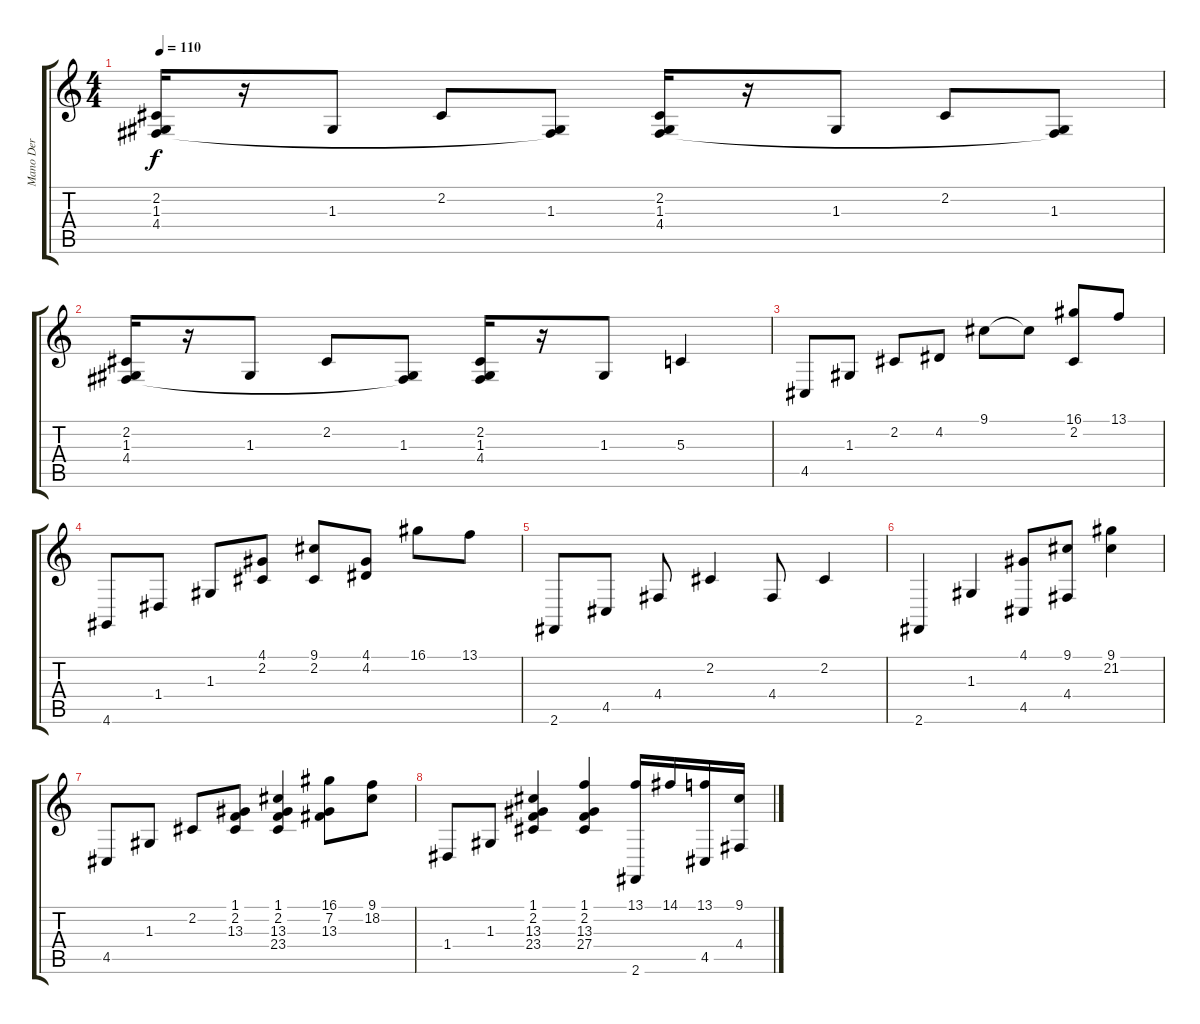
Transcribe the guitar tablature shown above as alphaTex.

\track ("Mano Der" "Mano Der") {instrument acousticgrandpiano}
\staff {score tabs}
\tuning (E4 B3 G3 D3 A2 E2) {hide}
\ts (4 4)
\tempo 110
\clef g2
\ks c
(2.2 1.3 4.4).16{dy f} r.16 1.3.8 2.2.8 (1.3 4.4{t}).8 (2.2 1.3 4.4).16 r.16 1.3.8 2.2.8 (1.3 4.4{t}).8 |
(2.2 1.3 4.4).16 r.16 1.3.8 2.2.8 (1.3 4.4{t}).8 (2.2 1.3 4.4).16 r.16 1.3.8 5.3.4 |
4.5.8 1.3.8 2.2.8 4.2.8 9.1.8 9.1{t}.8 (16.1 2.2).8 13.1.8 |
4.6.8 1.4.8 1.3.8 (4.1 2.2).8 (9.1 2.2).8 (4.1 4.2).8 16.1.8 13.1.8 |
2.6.8 4.5.8 4.4.8 2.2.4 4.4.8 2.2.4 |
2.6.4 1.3.4 (4.1 4.5).8 (9.1 4.4).8 (9.1 21.2).4 |
4.5.8 1.3.8 2.2.8 (1.1 2.2 13.3).8 (1.1 2.2 13.3 23.4).4 (16.1 7.2 13.3).8 (9.1 18.2).8 |
1.4.8 1.3.8 (1.1 2.2 13.3 23.4).4 (1.1 2.2 13.3 27.4).4 (13.1 2.6).16 14.1.16 (13.1 4.5).16 (9.1 4.4).16
